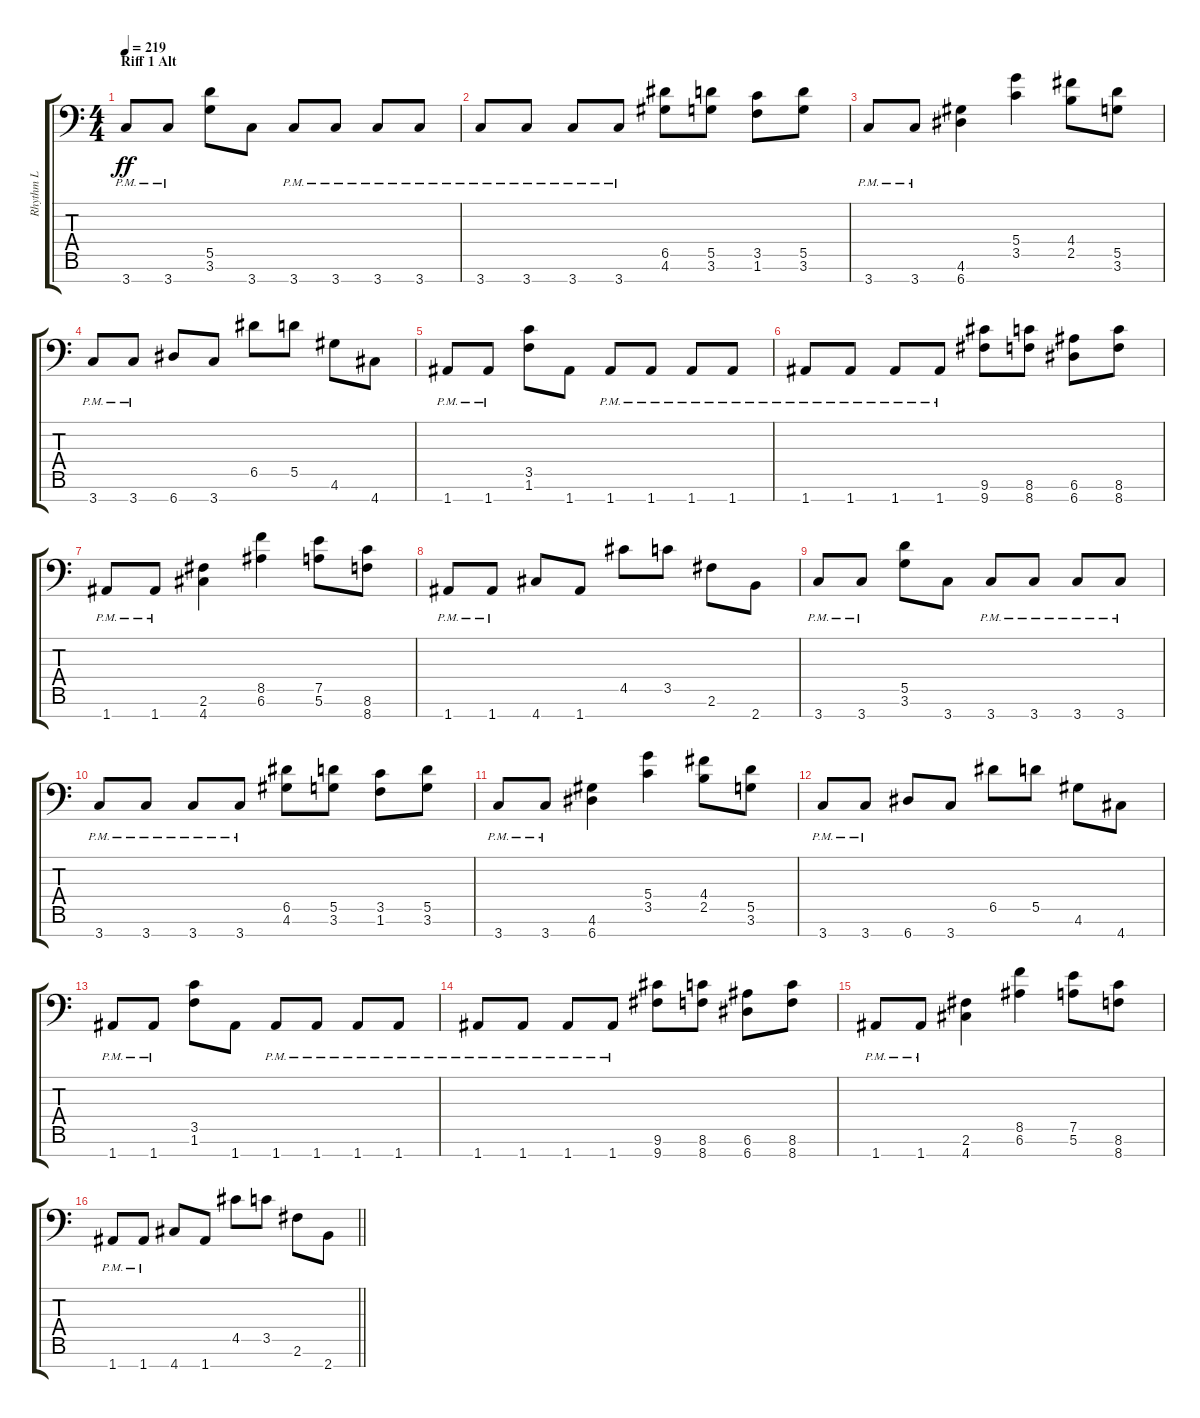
\track ("Rhythm L" "Rhythm L") {instrument distortionguitar}
\staff {score tabs}
\tuning (E4 B3 G3 D3 A2 E2 A1) {hide}
\ts (4 4)
\section ("" "Riff 1 Alt")
\tempo 219
\clef f4
\ks c
3.7{pm}.8{dy ff} 3.7{pm}.8 (5.5 3.6).8 3.7.8 3.7{pm}.8 3.7{pm}.8 3.7{pm}.8 3.7{pm}.8 |
3.7{pm}.8 3.7{pm}.8 3.7{pm}.8 3.7{pm}.8 (6.5 4.6).8 (5.5 3.6).8 (3.5 1.6).8 (5.5 3.6).8 |
3.7{pm}.8 3.7{pm}.8 (4.6 6.7).4 (5.4 3.5).4 (4.4 2.5).8 (5.5 3.6).8 |
3.7{pm}.8 3.7{pm}.8 6.7.8 3.7.8 6.5.8 5.5.8 4.6.8 4.7.8 |
1.7{pm}.8 1.7{pm}.8 (3.5 1.6).8 1.7.8 1.7{pm}.8 1.7{pm}.8 1.7{pm}.8 1.7{pm}.8 |
1.7{pm}.8 1.7{pm}.8 1.7{pm}.8 1.7{pm}.8 (9.6 9.7).8 (8.6 8.7).8 (6.6 6.7).8 (8.6 8.7).8 |
1.7{pm}.8 1.7{pm}.8 (2.6 4.7).4 (8.5 6.6).4 (7.5 5.6).8 (8.6 8.7).8 |
1.7{pm}.8 1.7{pm}.8 4.7.8 1.7.8 4.5.8 3.5.8 2.6.8 2.7.8 |
3.7{pm}.8 3.7{pm}.8 (5.5 3.6).8 3.7.8 3.7{pm}.8 3.7{pm}.8 3.7{pm}.8 3.7{pm}.8 |
3.7{pm}.8 3.7{pm}.8 3.7{pm}.8 3.7{pm}.8 (6.5 4.6).8 (5.5 3.6).8 (3.5 1.6).8 (5.5 3.6).8 |
3.7{pm}.8 3.7{pm}.8 (4.6 6.7).4 (5.4 3.5).4 (4.4 2.5).8 (5.5 3.6).8 |
3.7{pm}.8 3.7{pm}.8 6.7.8 3.7.8 6.5.8 5.5.8 4.6.8 4.7.8 |
1.7{pm}.8 1.7{pm}.8 (3.5 1.6).8 1.7.8 1.7{pm}.8 1.7{pm}.8 1.7{pm}.8 1.7{pm}.8 |
1.7{pm}.8 1.7{pm}.8 1.7{pm}.8 1.7{pm}.8 (9.6 9.7).8 (8.6 8.7).8 (6.6 6.7).8 (8.6 8.7).8 |
1.7{pm}.8 1.7{pm}.8 (2.6 4.7).4 (8.5 6.6).4 (7.5 5.6).8 (8.6 8.7).8 |
\barLineRight lightlight
1.7{pm}.8 1.7{pm}.8 4.7.8 1.7.8 4.5.8 3.5.8 2.6.8 2.7.8
